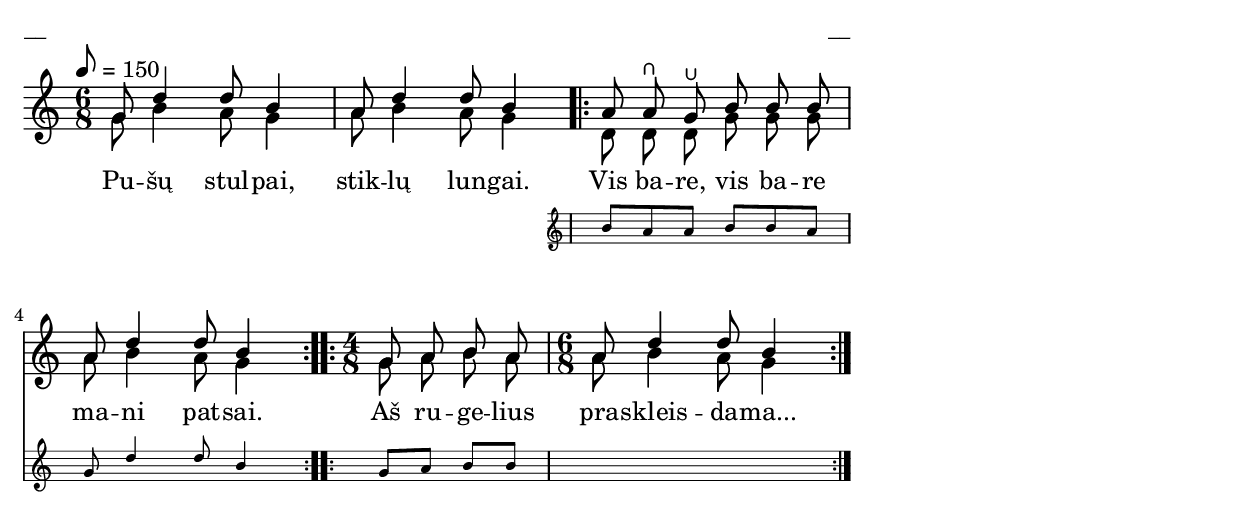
\version "2.13.16"
%\header {
%    title = "Pušų stulpai, stiklų lungai"
%}
% "Skamba, skamba kankliai, 1993"
\paper {
line-width = 14\cm
left-margin = 0.4\cm
between-system-padding = 0.1\cm
between-system-space = 0.1\cm
}
\layout {
indent = #0
ragged-last = ##f
}

#(define ((compound-time one two num) grob)
  (grob-interpret-markup grob
    (markup #:override '(baseline-skip . 0) #:number
      (#:line (
          (#:column (one num))
          #:vcenter "+"
          (#:column (two num))))
      )))


voiceA = \relative c' {
\tempo 8=150
\clef "treble"
\key c \major
\time 6/8
g'8 d'4 d8 b4 | a8 d4 d8 b4 
<< {  
\repeat volta 2 {
a8 a\rheel g\lheel b b b | a8 d4 d8 b4
}
\repeat volta 2 {
\time 4/8
g8 a b a 
\time 6/8
a8 d4 d8 b4 
}
} 
\new Staff \with {
\remove "Time_signature_engraver"
alignAboveContext = #"main"
fontSize = #-3
\override StaffSymbol #'staff-space = #(magstep -3)
\override StaffSymbol #'thickness = #(magstep -3)
}
{ \voiceOne
\repeat volta 2 {
b8 a a b b a | g8 d'4 d8 b4  
}
\repeat volta 2 {
\time 4/8
g8 a b b 
s2.
}
}
>>
} 

lyricA = \lyricmode {
Pu -- šų stul -- pai, stik -- lų lun -- gai. Vis ba -- re, vis ba -- re ma -- ni pat -- sai. 
Aš ru -- ge -- lius pra -- skleis -- da -- ma... 
}

voiceB = \relative c' {
\clef "treble"
\key c \major
\time 6/8 
g'8 b4 a8 g4 | a8 b4 a8 g4 
\repeat volta 2 {
d8 d d g g g | a8 b4 a8 g4
}
\repeat volta 2 {
\time 4/8
g8 a b a 
\time 6/8
a8 b4 a8 g4 
}

}


fullScore = <<
\new Staff {
<<
\new Voice = "voiceA" { \voiceOne \autoBeamOff \voiceA }
\lyricsto "voiceA" \new Lyrics \lyricA
\new Voice = "voiceB" { \voiceTwo \autoBeamOff \voiceB }
>>
}
>>

\score {
\fullScore
\header { piece = "__" opus = "__" }
}
\markup { \with-color #(x11-color 'white) \sans \smaller "__" }
\score {
\unfoldRepeats
\fullScore
\midi {
\context { \Staff \remove "Staff_performer" }
\context { \Voice \consists "Staff_performer" }
}
}


